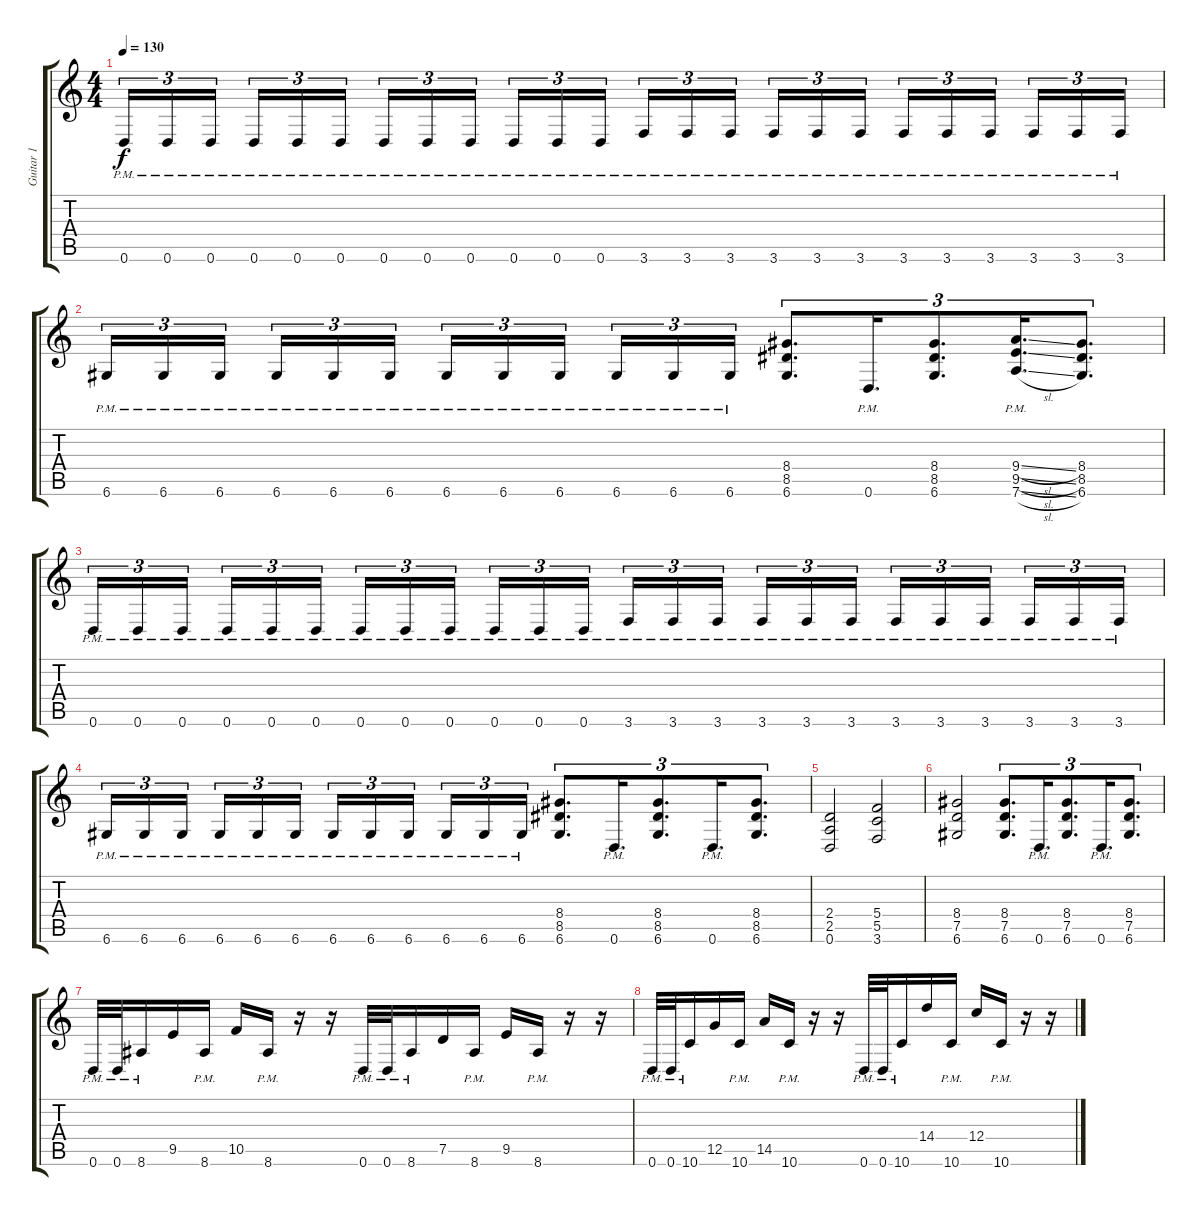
\track ("Guitar 1" "Guitar 1") {instrument distortionguitar}
\staff {score tabs}
\tuning (D4 A3 F3 C3 G2 D2) {hide}
\ts (4 4)
\tempo 130
\clef g2
\ks c
0.6{pm}.16{tu (3 2) dy f} 0.6{pm}.16{tu (3 2)} 0.6{pm}.16{tu (3 2) beam splitsecondary} 0.6{pm}.16{tu (3 2)} 0.6{pm}.16{tu (3 2)} 0.6{pm}.16{tu (3 2)} 0.6{pm}.16{tu (3 2)} 0.6{pm}.16{tu (3 2)} 0.6{pm}.16{tu (3 2) beam splitsecondary} 0.6{pm}.16{tu (3 2)} 0.6{pm}.16{tu (3 2)} 0.6{pm}.16{tu (3 2)} 3.6{pm}.16{tu (3 2)} 3.6{pm}.16{tu (3 2)} 3.6{pm}.16{tu (3 2) beam splitsecondary} 3.6{pm}.16{tu (3 2)} 3.6{pm}.16{tu (3 2)} 3.6{pm}.16{tu (3 2)} 3.6{pm}.16{tu (3 2)} 3.6{pm}.16{tu (3 2)} 3.6{pm}.16{tu (3 2) beam splitsecondary} 3.6{pm}.16{tu (3 2)} 3.6{pm}.16{tu (3 2)} 3.6{pm}.16{tu (3 2)} |
6.6{pm}.16{tu (3 2)} 6.6{pm}.16{tu (3 2)} 6.6{pm}.16{tu (3 2) beam splitsecondary} 6.6{pm}.16{tu (3 2)} 6.6{pm}.16{tu (3 2)} 6.6{pm}.16{tu (3 2)} 6.6{pm}.16{tu (3 2)} 6.6{pm}.16{tu (3 2)} 6.6{pm}.16{tu (3 2) beam splitsecondary} 6.6{pm}.16{tu (3 2)} 6.6{pm}.16{tu (3 2)} 6.6{pm}.16{tu (3 2)} (8.4 8.5 6.6).8{d tu (3 2)} 0.6{pm}.16{d tu (3 2)} (8.4 8.5 6.6).8{d tu (3 2)} (9.4{sl} 9.5{sl} 7.6{sl pm}).16{d tu (3 2)} (8.4 8.5 6.6).8{d tu (3 2)} |
0.6{pm}.16{tu (3 2)} 0.6{pm}.16{tu (3 2)} 0.6{pm}.16{tu (3 2) beam splitsecondary} 0.6{pm}.16{tu (3 2)} 0.6{pm}.16{tu (3 2)} 0.6{pm}.16{tu (3 2)} 0.6{pm}.16{tu (3 2)} 0.6{pm}.16{tu (3 2)} 0.6{pm}.16{tu (3 2) beam splitsecondary} 0.6{pm}.16{tu (3 2)} 0.6{pm}.16{tu (3 2)} 0.6{pm}.16{tu (3 2)} 3.6{pm}.16{tu (3 2)} 3.6{pm}.16{tu (3 2)} 3.6{pm}.16{tu (3 2) beam splitsecondary} 3.6{pm}.16{tu (3 2)} 3.6{pm}.16{tu (3 2)} 3.6{pm}.16{tu (3 2)} 3.6{pm}.16{tu (3 2)} 3.6{pm}.16{tu (3 2)} 3.6{pm}.16{tu (3 2) beam splitsecondary} 3.6{pm}.16{tu (3 2)} 3.6{pm}.16{tu (3 2)} 3.6{pm}.16{tu (3 2)} |
6.6{pm}.16{tu (3 2)} 6.6{pm}.16{tu (3 2)} 6.6{pm}.16{tu (3 2) beam splitsecondary} 6.6{pm}.16{tu (3 2)} 6.6{pm}.16{tu (3 2)} 6.6{pm}.16{tu (3 2)} 6.6{pm}.16{tu (3 2)} 6.6{pm}.16{tu (3 2)} 6.6{pm}.16{tu (3 2) beam splitsecondary} 6.6{pm}.16{tu (3 2)} 6.6{pm}.16{tu (3 2)} 6.6{pm}.16{tu (3 2)} (8.4 8.5 6.6).8{d tu (3 2)} 0.6{pm}.16{d tu (3 2)} (8.4 8.5 6.6).8{d tu (3 2)} 0.6{pm}.16{d tu (3 2)} (8.4 8.5 6.6).8{d tu (3 2)} |
(2.4 2.5 0.6).2 (5.4 5.5 3.6).2 |
(8.4 7.5 6.6).2 (8.4 7.5 6.6).8{d tu (3 2)} 0.6{pm}.16{d tu (3 2)} (8.4 7.5 6.6).8{d tu (3 2)} 0.6{pm}.16{d tu (3 2)} (8.4 7.5 6.6).8{d tu (3 2)} |
0.6{pm}.32 0.6{pm}.32 8.6{pm}.16 9.5.16 8.6{pm}.16 10.5.16 8.6{pm}.16 r.16 r.16 0.6{pm}.32 0.6{pm}.32 8.6{pm}.16 7.5.16 8.6{pm}.16 9.5.16 8.6{pm}.16 r.16 r.16 |
0.6{pm}.32 0.6{pm}.32 10.6{pm}.16 12.5.16 10.6{pm}.16 14.5.16 10.6{pm}.16 r.16 r.16 0.6{pm}.32 0.6{pm}.32 10.6{pm}.16 14.4.16 10.6{pm}.16 12.4.16 10.6{pm}.16 r.16 r.16
